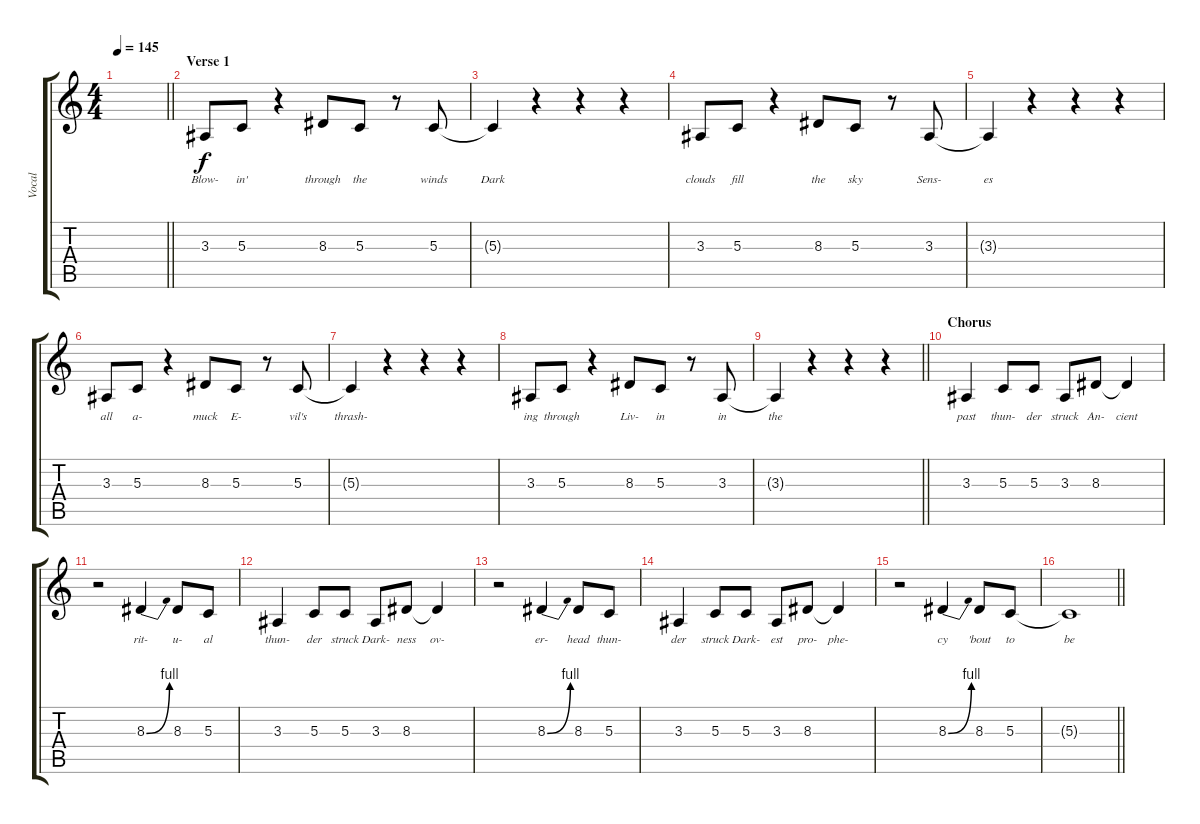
\track ("Vocal" "Vocal") {instrument lead8bassandlead}
\staff {score tabs}
\tuning (E4 B3 G3 D3 A2 E2) {hide}
\ts (4 4)
\tempo 145
\clef g2
\barLineRight lightlight
\ks c
|
\section ("" "Verse 1")
3.3.8{lyrics (0 "Blow-") lyrics (1 "") lyrics (2 "") lyrics (3 "") lyrics (4 "")} 5.3.8{lyrics (0 "in'") lyrics (1 "") lyrics (2 "") lyrics (3 "") lyrics (4 "")} r.4 8.3.8{lyrics (0 "through") lyrics (1 "") lyrics (2 "") lyrics (3 "") lyrics (4 "")} 5.3.8{lyrics (0 "the") lyrics (1 "") lyrics (2 "") lyrics (3 "") lyrics (4 "")} r.8 5.3.8{lyrics (0 "winds") lyrics (1 "") lyrics (2 "") lyrics (3 "") lyrics (4 "")} |
5.3{t}.4{lyrics (0 "Dark") lyrics (1 "") lyrics (2 "") lyrics (3 "") lyrics (4 "")} r.4 r.4 r.4 |
3.3.8{lyrics (0 "clouds") lyrics (1 "") lyrics (2 "") lyrics (3 "") lyrics (4 "")} 5.3.8{lyrics (0 "fill") lyrics (1 "") lyrics (2 "") lyrics (3 "") lyrics (4 "")} r.4 8.3.8{lyrics (0 "the") lyrics (1 "") lyrics (2 "") lyrics (3 "") lyrics (4 "")} 5.3.8{lyrics (0 "sky") lyrics (1 "") lyrics (2 "") lyrics (3 "") lyrics (4 "")} r.8 3.3.8{lyrics (0 "Sens-") lyrics (1 "") lyrics (2 "") lyrics (3 "") lyrics (4 "")} |
3.3{t}.4{lyrics (0 "es") lyrics (1 "") lyrics (2 "") lyrics (3 "") lyrics (4 "")} r.4 r.4 r.4 |
3.3.8{lyrics (0 "all") lyrics (1 "") lyrics (2 "") lyrics (3 "") lyrics (4 "")} 5.3.8{lyrics (0 "a-") lyrics (1 "") lyrics (2 "") lyrics (3 "") lyrics (4 "")} r.4 8.3.8{lyrics (0 "muck") lyrics (1 "") lyrics (2 "") lyrics (3 "") lyrics (4 "")} 5.3.8{lyrics (0 "E-") lyrics (1 "") lyrics (2 "") lyrics (3 "") lyrics (4 "")} r.8 5.3.8{lyrics (0 "vil's") lyrics (1 "") lyrics (2 "") lyrics (3 "") lyrics (4 "")} |
5.3{t}.4{lyrics (0 "thrash-") lyrics (1 "") lyrics (2 "") lyrics (3 "") lyrics (4 "")} r.4 r.4 r.4 |
3.3.8{lyrics (0 "ing") lyrics (1 "") lyrics (2 "") lyrics (3 "") lyrics (4 "")} 5.3.8{lyrics (0 "through") lyrics (1 "") lyrics (2 "") lyrics (3 "") lyrics (4 "")} r.4 8.3.8{lyrics (0 "Liv-") lyrics (1 "") lyrics (2 "") lyrics (3 "") lyrics (4 "")} 5.3.8{lyrics (0 "in") lyrics (1 "") lyrics (2 "") lyrics (3 "") lyrics (4 "")} r.8 3.3.8{lyrics (0 "in") lyrics (1 "") lyrics (2 "") lyrics (3 "") lyrics (4 "")} |
\barLineRight lightlight
3.3{t}.4{lyrics (0 "the") lyrics (1 "") lyrics (2 "") lyrics (3 "") lyrics (4 "")} r.4 r.4 r.4 |
\section ("" "Chorus")
3.3.4{lyrics (0 "past") lyrics (1 "") lyrics (2 "") lyrics (3 "") lyrics (4 "")} 5.3.8{lyrics (0 "thun-") lyrics (1 "") lyrics (2 "") lyrics (3 "") lyrics (4 "")} 5.3.8{lyrics (0 "der") lyrics (1 "") lyrics (2 "") lyrics (3 "") lyrics (4 "")} 3.3.8{lyrics (0 "struck") lyrics (1 "") lyrics (2 "") lyrics (3 "") lyrics (4 "")} 8.3.8{lyrics (0 "An-") lyrics (1 "") lyrics (2 "") lyrics (3 "") lyrics (4 "")} 8.3{t}.4{lyrics (0 "cient") lyrics (1 "") lyrics (2 "") lyrics (3 "") lyrics (4 "")} |
r.2 8.3{be (bend 0 0 60 4)}.4{lyrics (0 "rit-") lyrics (1 "") lyrics (2 "") lyrics (3 "") lyrics (4 "")} 8.3.8{lyrics (0 "u-") lyrics (1 "") lyrics (2 "") lyrics (3 "") lyrics (4 "")} 5.3.8{lyrics (0 "al") lyrics (1 "") lyrics (2 "") lyrics (3 "") lyrics (4 "")} |
3.3.4{lyrics (0 "thun-") lyrics (1 "") lyrics (2 "") lyrics (3 "") lyrics (4 "")} 5.3.8{lyrics (0 "der") lyrics (1 "") lyrics (2 "") lyrics (3 "") lyrics (4 "")} 5.3.8{lyrics (0 "struck") lyrics (1 "") lyrics (2 "") lyrics (3 "") lyrics (4 "")} 3.3.8{lyrics (0 "Dark-") lyrics (1 "") lyrics (2 "") lyrics (3 "") lyrics (4 "")} 8.3.8{lyrics (0 "ness") lyrics (1 "") lyrics (2 "") lyrics (3 "") lyrics (4 "")} 8.3{t}.4{lyrics (0 "ov-") lyrics (1 "") lyrics (2 "") lyrics (3 "") lyrics (4 "")} |
r.2 8.3{be (bend 0 0 60 4)}.4{lyrics (0 "er-") lyrics (1 "") lyrics (2 "") lyrics (3 "") lyrics (4 "")} 8.3.8{lyrics (0 "head") lyrics (1 "") lyrics (2 "") lyrics (3 "") lyrics (4 "")} 5.3.8{lyrics (0 "thun-") lyrics (1 "") lyrics (2 "") lyrics (3 "") lyrics (4 "")} |
3.3.4{lyrics (0 "der") lyrics (1 "") lyrics (2 "") lyrics (3 "") lyrics (4 "")} 5.3.8{lyrics (0 "struck") lyrics (1 "") lyrics (2 "") lyrics (3 "") lyrics (4 "")} 5.3.8{lyrics (0 "Dark-") lyrics (1 "") lyrics (2 "") lyrics (3 "") lyrics (4 "")} 3.3.8{lyrics (0 "est") lyrics (1 "") lyrics (2 "") lyrics (3 "") lyrics (4 "")} 8.3.8{lyrics (0 "pro-") lyrics (1 "") lyrics (2 "") lyrics (3 "") lyrics (4 "")} 8.3{t}.4{lyrics (0 "phe-") lyrics (1 "") lyrics (2 "") lyrics (3 "") lyrics (4 "")} |
r.2 8.3{be (bend 0 0 60 4)}.4{lyrics (0 "cy") lyrics (1 "") lyrics (2 "") lyrics (3 "") lyrics (4 "")} 8.3.8{lyrics (0 "'bout") lyrics (1 "") lyrics (2 "") lyrics (3 "") lyrics (4 "")} 5.3.8{lyrics (0 "to") lyrics (1 "") lyrics (2 "") lyrics (3 "") lyrics (4 "")} |
\barLineRight lightlight
5.3{t}.1{lyrics (0 "be") lyrics (1 "") lyrics (2 "") lyrics (3 "") lyrics (4 "")}
